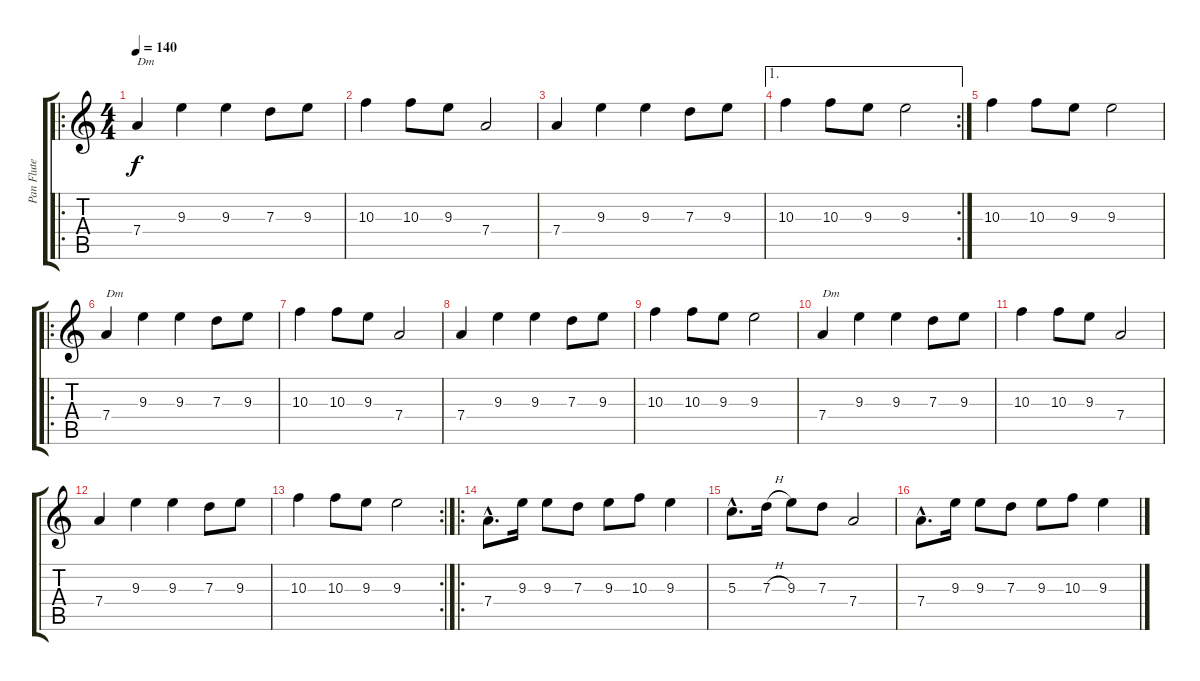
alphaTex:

\track ("Pan Flute" "Pan Flute") {instrument panflute}
\staff {score tabs}
\tuning (E4 B3 G4 D4 A3 E3) {hide}
\ro
\ts (4 4)
\tempo 140
\clef g2
\ks c
7.4.4{txt "Dm" dy f instrument panflute} 9.3.4 9.3.4 7.3.8 9.3.8 |
10.3.4 10.3.8 9.3.8 7.4.2 |
7.4.4 9.3.4 9.3.4 7.3.8 9.3.8 |
\ae 1
\rc 2
10.3.4 10.3.8 9.3.8 9.3.2 |
10.3.4 10.3.8 9.3.8 9.3.2 |
\ro
7.4.4{txt "Dm"} 9.3.4 9.3.4 7.3.8 9.3.8 |
10.3.4 10.3.8 9.3.8 7.4.2 |
7.4.4 9.3.4 9.3.4 7.3.8 9.3.8 |
10.3.4 10.3.8 9.3.8 9.3.2 |
7.4.4{txt "Dm"} 9.3.4 9.3.4 7.3.8 9.3.8 |
10.3.4 10.3.8 9.3.8 7.4.2 |
7.4.4 9.3.4 9.3.4 7.3.8 9.3.8 |
\rc 2
10.3.4 10.3.8 9.3.8 9.3.2 |
\ro
7.4{hac}.8{d} 9.3.16 9.3.8 7.3.8 9.3.8 10.3.8 9.3.4 |
5.3{hac}.8{d} 7.3{h}.16 9.3.8 7.3.8 7.4.2 |
7.4{hac}.8{d} 9.3.16 9.3.8 7.3.8 9.3.8 10.3.8 9.3.4
